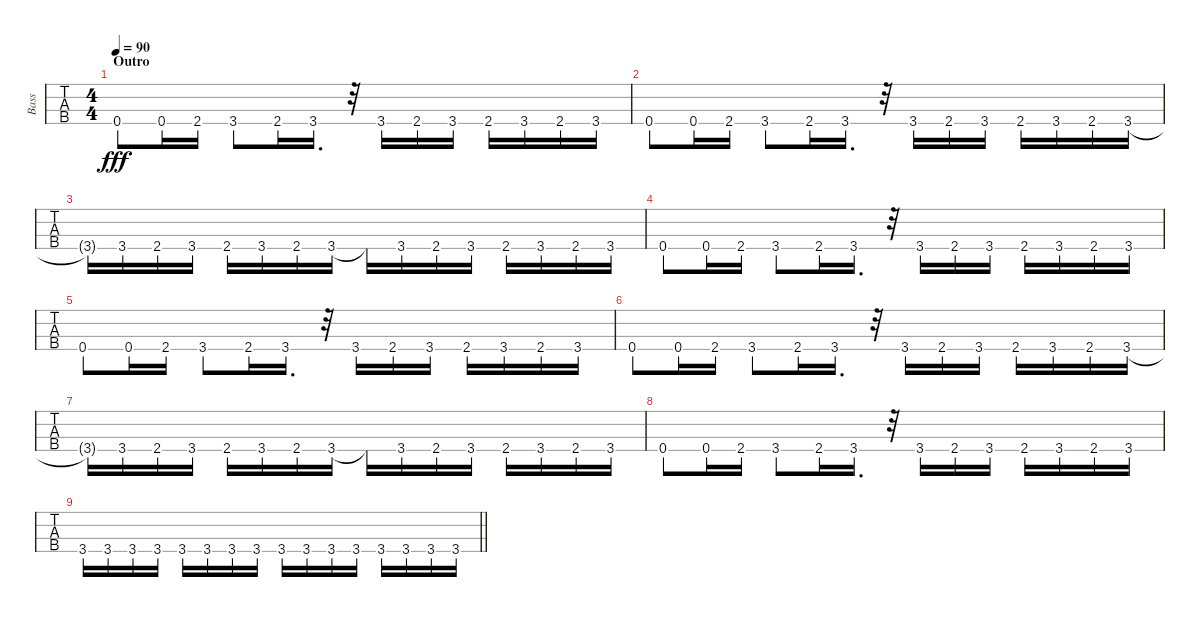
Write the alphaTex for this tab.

\track ("Bass" "Bass") {instrument synthbass2}
\staff {tabs}
\tuning (E2 B1 Gb1 B0) {hide}
\ts (4 4)
\section ("" "Outro")
\tempo 90
\clef f4
\ks c
0.4.8{dy fff} 0.4.16 2.4.16 3.4.8 2.4.16 3.4.16{d} r.32 3.4.16 2.4.16 3.4.16 2.4.16 3.4.16 2.4.16 3.4.16 |
0.4.8 0.4.16 2.4.16 3.4.8 2.4.16 3.4.16{d} r.32 3.4.16 2.4.16 3.4.16 2.4.16 3.4.16 2.4.16 3.4.16 |
3.4{t}.16 3.4.16 2.4.16 3.4.16 2.4.16 3.4.16 2.4.16 3.4.16 3.4{t}.16 3.4.16 2.4.16 3.4.16 2.4.16 3.4.16 2.4.16 3.4.16 |
0.4.8 0.4.16 2.4.16 3.4.8 2.4.16 3.4.16{d} r.32 3.4.16 2.4.16 3.4.16 2.4.16 3.4.16 2.4.16 3.4.16 |
0.4.8 0.4.16 2.4.16 3.4.8 2.4.16 3.4.16{d} r.32 3.4.16 2.4.16 3.4.16 2.4.16 3.4.16 2.4.16 3.4.16 |
0.4.8 0.4.16 2.4.16 3.4.8 2.4.16 3.4.16{d} r.32 3.4.16 2.4.16 3.4.16 2.4.16 3.4.16 2.4.16 3.4.16 |
3.4{t}.16 3.4.16 2.4.16 3.4.16 2.4.16 3.4.16 2.4.16 3.4.16 3.4{t}.16 3.4.16 2.4.16 3.4.16 2.4.16 3.4.16 2.4.16 3.4.16 |
0.4.8 0.4.16 2.4.16 3.4.8 2.4.16 3.4.16{d} r.32 3.4.16 2.4.16 3.4.16 2.4.16 3.4.16 2.4.16 3.4.16 |
\barLineRight lightlight
3.4.16 3.4.16 3.4.16 3.4.16 3.4.16 3.4.16 3.4.16 3.4.16 3.4.16 3.4.16 3.4.16 3.4.16 3.4.16 3.4.16 3.4.16 3.4.16
